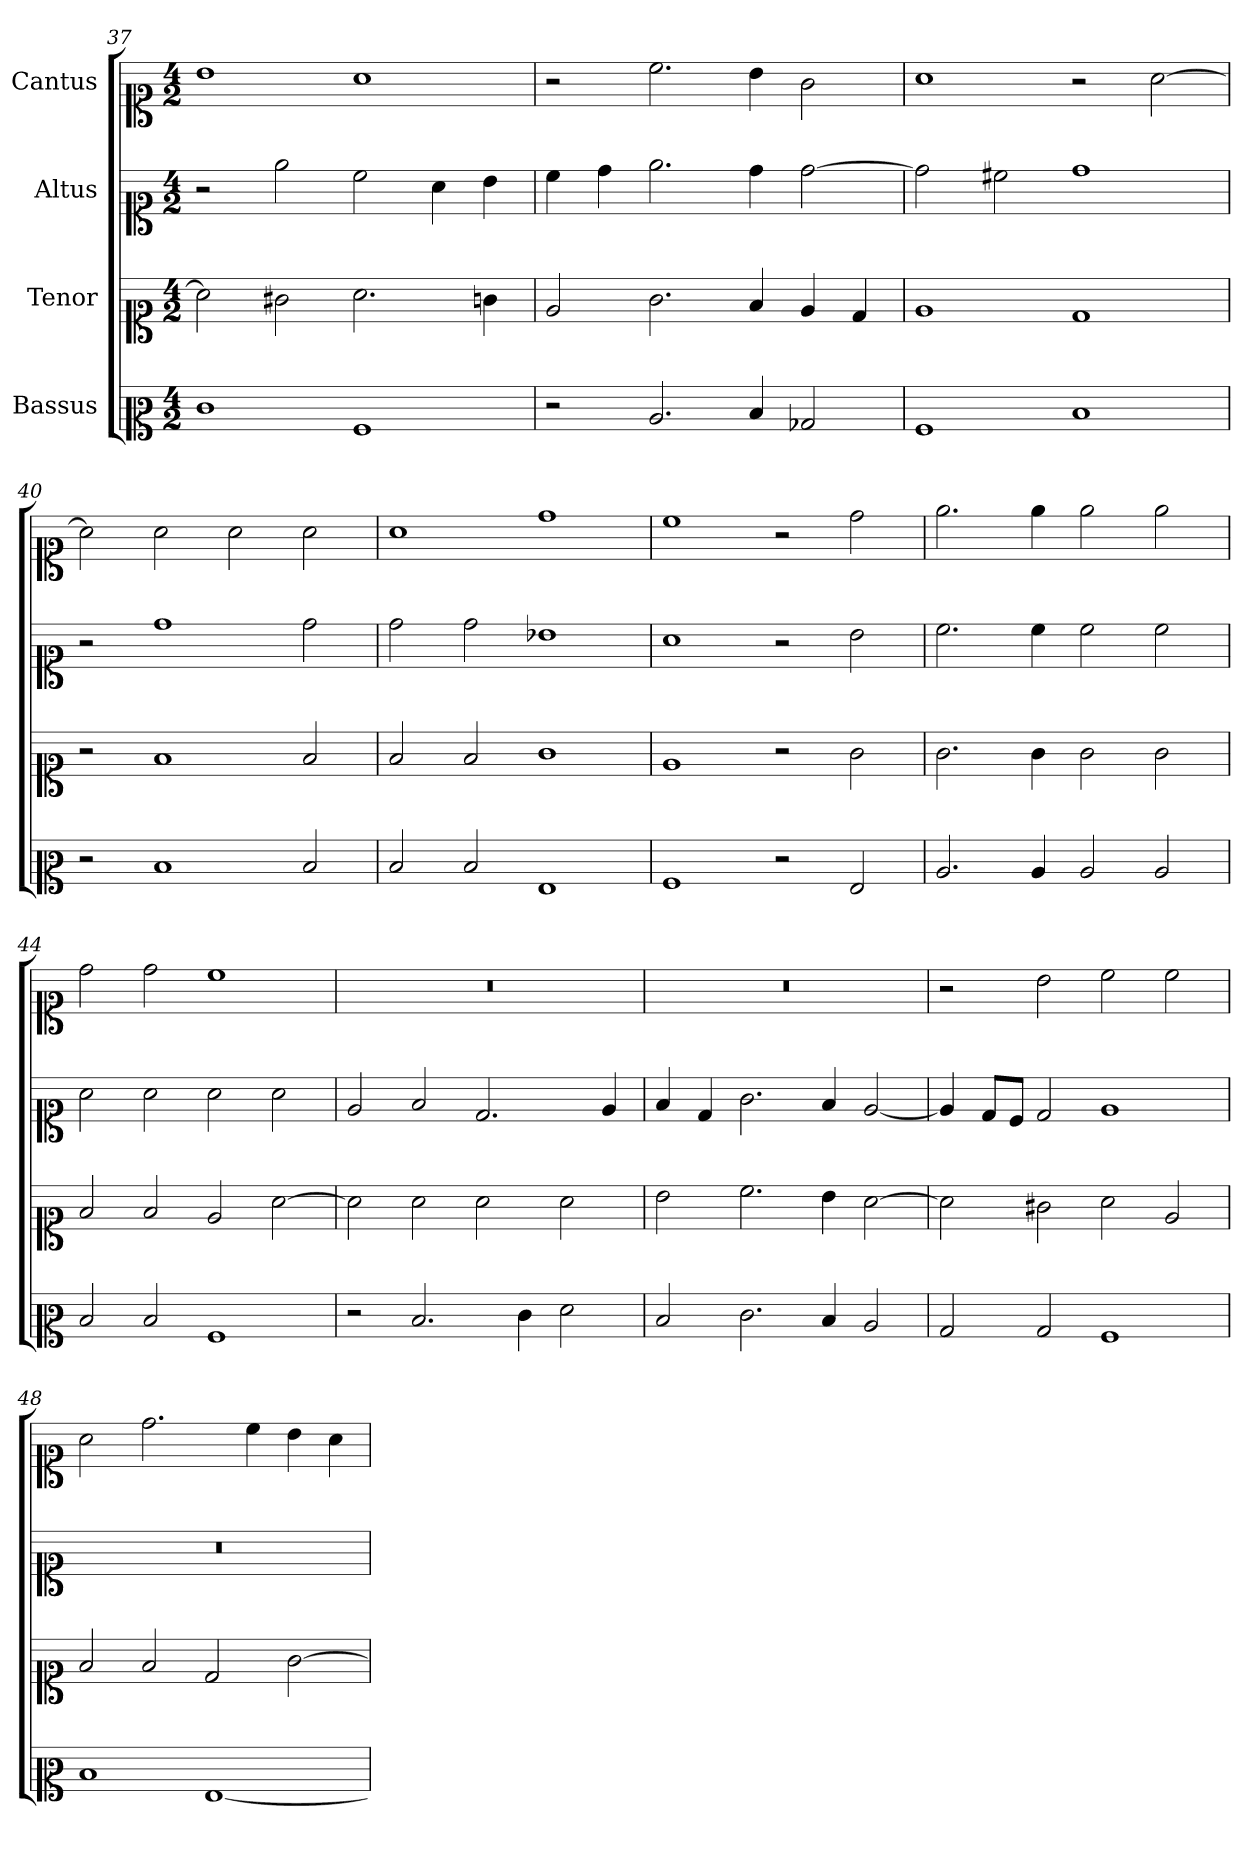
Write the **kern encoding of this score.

**kern	**kern	**kern	**kern
*part4	*part3	*part2	*part1
*staff4	*staff3	*staff2	*staff1
*I"Bassus	*I"Tenor	*I"Altus	*I"Cantus
*clefC2	*clefC1	*clefC1	*clefC1
*k[]	*k[]	*k[]	*k[]
*M4/2	*M4/2	*M4/2	*M4/2
=37	=37	=37	=37
1e\	2a\]	2r	1b\
.	2g#X\	2ee\	.
1A/	2.a\	2cc\	1a\
.	.	4a\	.
.	4gn\	4b\	.
=38	=38	=38	=38
2r	2e/	4cc\	2r
.	.	4dd\	.
2.c/	2.g\	2.ee\	2.cc\
4d/	4f/	4dd\	4b\
2B-X/	4e/	[2dd\	2g\
.	4d/	.	.
=39	=39	=39	=39
1A/	1e/	2dd\]	1a\
.	.	2cc#X\	.
1d/	1d/	1dd\	2r
.	.	.	[2a\
=40	=40	=40	=40
2r	2r	2r	2a\]
1d/	1f/	1dd\	2a\
.	.	.	2a\
2d/	2f/	2dd\	2a\
=41	=41	=41	=41
2d/	2f/	2dd\	1a\
2d/	2f/	2dd\	.
1G/	1g\	1b-X\	1dd\
=42	=42	=42	=42
1A/	1e/	1a\	1cc\
2r	2r	2r	2r
2G/	2g\	2b\	2dd\
=43	=43	=43	=43
2.c/	2.g\	2.cc\	2.ee\
4c/	4g\	4cc\	4ee\
2c/	2g\	2cc\	2ee\
2c/	2g\	2cc\	2ee\
=44	=44	=44	=44
2d/	2f/	2a\	2dd\
2d/	2f/	2a\	2dd\
1A/	2e/	2a\	1cc\
.	[2a\	2a\	.
=45	=45	=45	=45
2r	2a\]	2e/	0r
2.d/	2a\	2f/	.
.	2a\	2.d/	.
4e\	.	.	.
2f\	2a\	.	.
.	.	4e/	.
=46	=46	=46	=46
2d/	2b\	4f/	0r
.	.	4d/	.
2.e\	2.cc\	2.g\	.
4d/	4b\	4f/	.
2c/	[2a\	[2e/	.
=47	=47	=47	=47
2B/	2a\]	4e/]	2r
.	.	8d/L	.
.	.	8c/J	.
2B/	2g#X\	2d/	2b\
1A/	2a\	1e/	2cc\
.	2e/	.	2cc\
=48	=48	=48	=48
1d/	2f/	0r	2a\
.	2f/	.	2.dd\
[1G/	2d/	.	.
.	.	.	4cc\
.	[2g\	.	4b\
.	.	.	4a\
=	=	=	=
*-	*-	*-	*-
